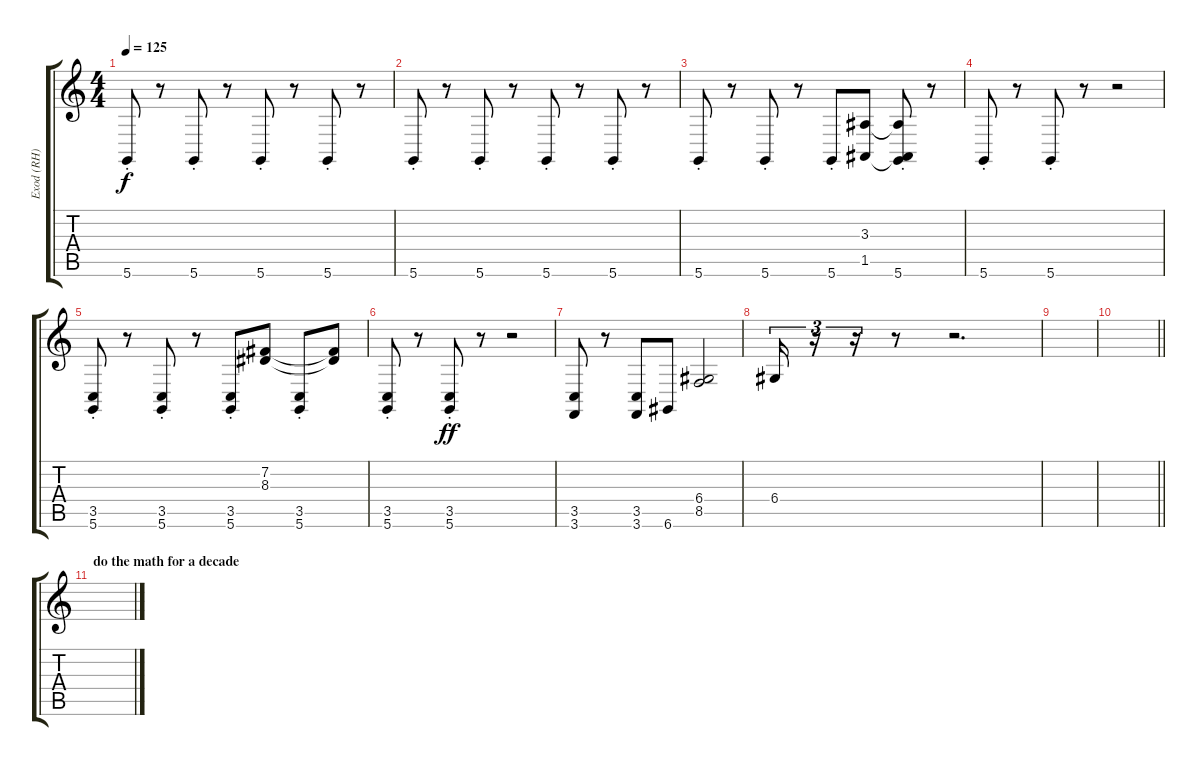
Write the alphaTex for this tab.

\track ("Exod (RH)" "Exod (RH)") {instrument choiraahs}
\staff {score tabs}
\tuning (E4 B3 G3 D3 A2 D2) {hide}
\ts (4 4)
\tempo 125
\clef g2
\ks c
5.6{st}.8{dy f} r.8 5.6{st}.8 r.8 5.6{st}.8 r.8 5.6{st}.8 r.8 |
5.6{st}.8 r.8 5.6{st}.8 r.8 5.6{st}.8 r.8 5.6{st}.8 r.8 |
5.6{st}.8 r.8 5.6{st}.8 r.8 5.6{st}.8 (3.3 1.5).8 (3.3{t} 1.5{t} 5.6{st}).8 r.8 |
5.6{st}.8 r.8 5.6{st}.8 r.8 r.2 |
(3.5{st} 5.6{st}).8 r.8 (3.5{st} 5.6{st}).8 r.8 (3.5{st} 5.6{st}).8 (7.2 8.3).8 (3.5{st} 5.6{st}).8 (7.2{t} 8.3{t}).8 |
(3.5{st} 5.6{st}).8 r.8 (3.5{st} 5.6{st}).8{dy ff} r.8 r.2 |
(3.5 3.6).8 r.8 (3.5 3.6).8 6.6.8 (6.4 8.5).2 |
6.4.16{tu (3 2)} r.16{tu (3 2)} r.16{tu (3 2)} r.8 r.2{d} |
|
\barLineRight lightlight
|
\section ("" "do the math for a decade")
